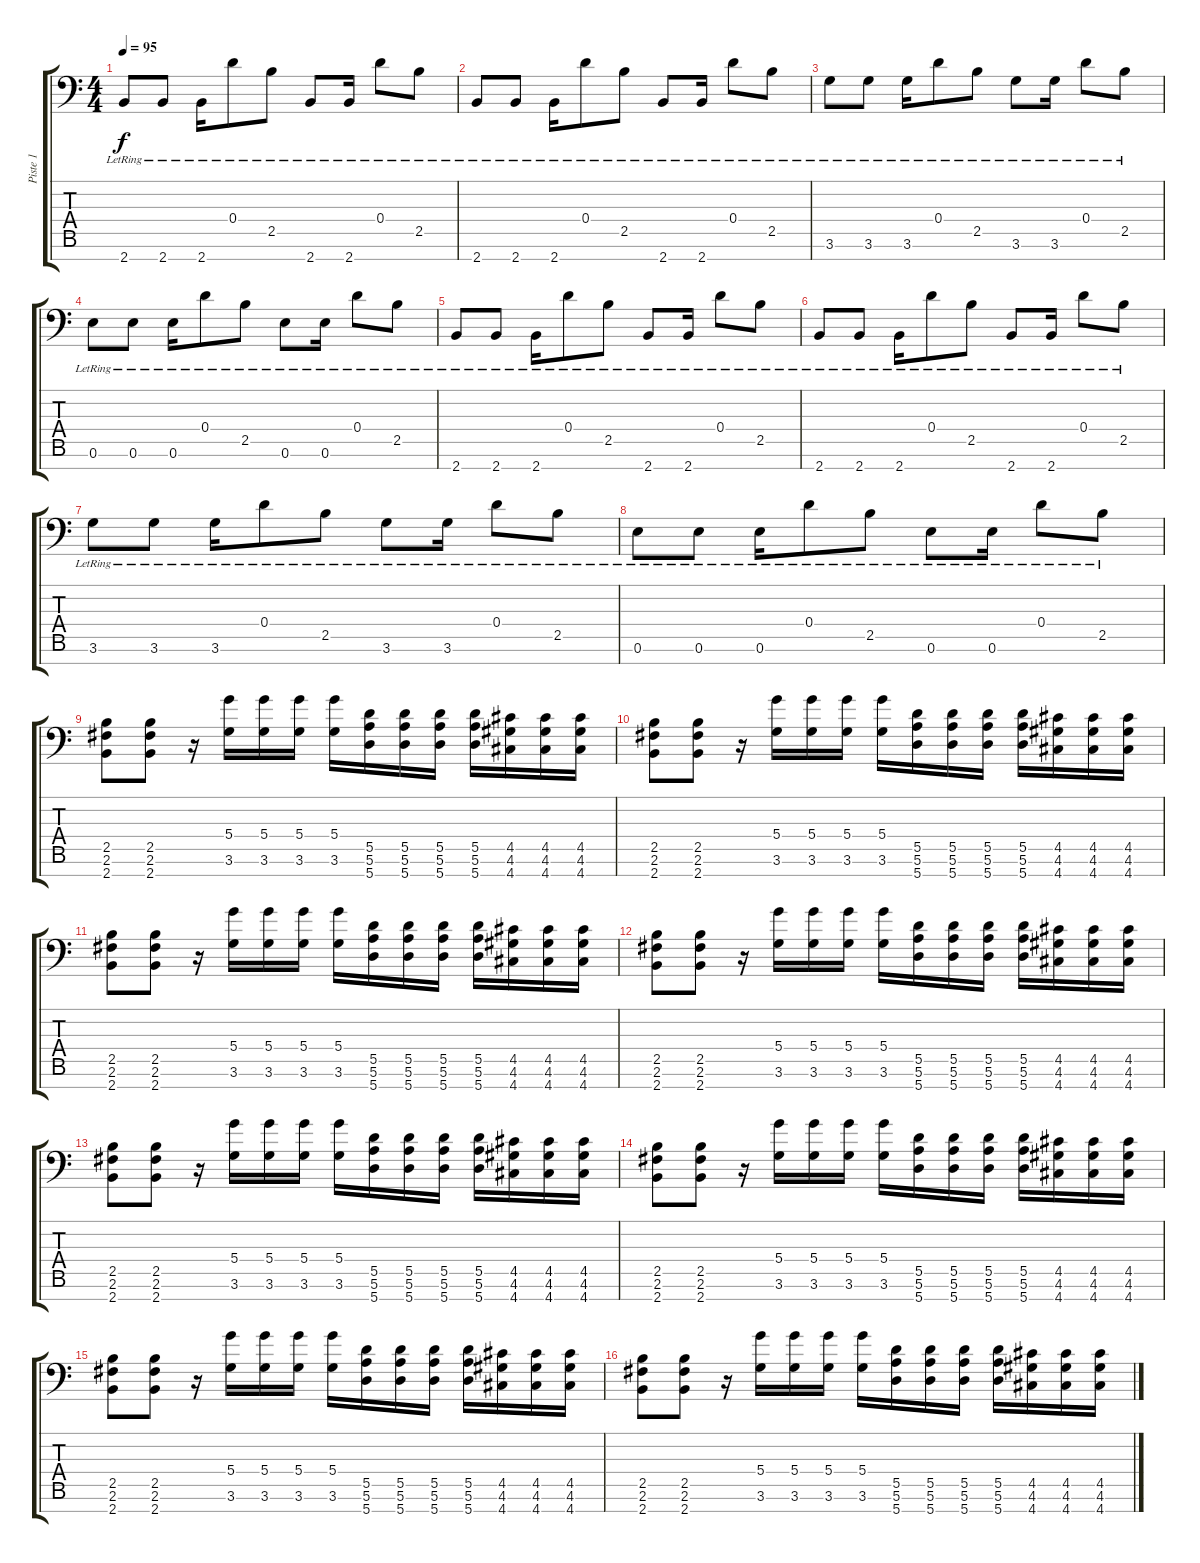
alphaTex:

\track ("Piste 1" "Piste 1") {instrument electricguitarclean}
\staff {score tabs}
\tuning (E4 B3 G3 D3 A2 E2 A1) {hide}
\ts (4 4)
\tempo 95
\clef f4
\ks c
2.7{lr}.8{dy f} 2.7{lr}.8 2.7{lr}.16 0.4{lr}.8 2.5{lr}.8 2.7{lr}.8 2.7{lr}.16 0.4{lr}.8 2.5{lr}.8 |
2.7{lr}.8 2.7{lr}.8 2.7{lr}.16 0.4{lr}.8 2.5{lr}.8 2.7{lr}.8 2.7{lr}.16 0.4{lr}.8 2.5{lr}.8 |
3.6{lr}.8 3.6{lr}.8 3.6{lr}.16 0.4{lr}.8 2.5{lr}.8 3.6{lr}.8 3.6{lr}.16 0.4{lr}.8 2.5{lr}.8 |
0.6{lr}.8 0.6{lr}.8 0.6{lr}.16 0.4{lr}.8 2.5{lr}.8 0.6{lr}.8 0.6{lr}.16 0.4{lr}.8 2.5{lr}.8 |
2.7{lr}.8 2.7{lr}.8 2.7{lr}.16 0.4{lr}.8 2.5{lr}.8 2.7{lr}.8 2.7{lr}.16 0.4{lr}.8 2.5{lr}.8 |
2.7{lr}.8 2.7{lr}.8 2.7{lr}.16 0.4{lr}.8 2.5{lr}.8 2.7{lr}.8 2.7{lr}.16 0.4{lr}.8 2.5{lr}.8 |
3.6{lr}.8 3.6{lr}.8 3.6{lr}.16 0.4{lr}.8 2.5{lr}.8 3.6{lr}.8 3.6{lr}.16 0.4{lr}.8 2.5{lr}.8 |
0.6{lr}.8 0.6{lr}.8 0.6{lr}.16 0.4{lr}.8 2.5{lr}.8 0.6{lr}.8 0.6{lr}.16 0.4{lr}.8 2.5{lr}.8 |
(2.5 2.6 2.7).8{volume 16 instrument overdrivenguitar} (2.5 2.6 2.7).8 r.16 (5.4 3.6).16{volume 10} (5.4 3.6).16 (5.4 3.6).16 (5.4 3.6).16 (5.5 5.6 5.7).16 (5.5 5.6 5.7).16 (5.5 5.6 5.7).16 (5.5 5.6 5.7).16 (4.5 4.6 4.7).16 (4.5 4.6 4.7).16 (4.5 4.6 4.7).16 |
(2.5 2.6 2.7).8{volume 16} (2.5 2.6 2.7).8 r.16 (5.4 3.6).16 (5.4 3.6).16 (5.4 3.6).16 (5.4 3.6).16 (5.5 5.6 5.7).16 (5.5 5.6 5.7).16 (5.5 5.6 5.7).16 (5.5 5.6 5.7).16 (4.5 4.6 4.7).16 (4.5 4.6 4.7).16 (4.5 4.6 4.7).16 |
(2.5 2.6 2.7).8 (2.5 2.6 2.7).8 r.16 (5.4 3.6).16 (5.4 3.6).16 (5.4 3.6).16 (5.4 3.6).16 (5.5 5.6 5.7).16 (5.5 5.6 5.7).16 (5.5 5.6 5.7).16 (5.5 5.6 5.7).16 (4.5 4.6 4.7).16 (4.5 4.6 4.7).16 (4.5 4.6 4.7).16 |
(2.5 2.6 2.7).8 (2.5 2.6 2.7).8 r.16 (5.4 3.6).16 (5.4 3.6).16 (5.4 3.6).16 (5.4 3.6).16 (5.5 5.6 5.7).16 (5.5 5.6 5.7).16 (5.5 5.6 5.7).16 (5.5 5.6 5.7).16 (4.5 4.6 4.7).16 (4.5 4.6 4.7).16 (4.5 4.6 4.7).16 |
(2.5 2.6 2.7).8 (2.5 2.6 2.7).8 r.16 (5.4 3.6).16 (5.4 3.6).16 (5.4 3.6).16 (5.4 3.6).16 (5.5 5.6 5.7).16 (5.5 5.6 5.7).16 (5.5 5.6 5.7).16 (5.5 5.6 5.7).16 (4.5 4.6 4.7).16 (4.5 4.6 4.7).16 (4.5 4.6 4.7).16 |
(2.5 2.6 2.7).8 (2.5 2.6 2.7).8 r.16 (5.4 3.6).16 (5.4 3.6).16 (5.4 3.6).16 (5.4 3.6).16 (5.5 5.6 5.7).16 (5.5 5.6 5.7).16 (5.5 5.6 5.7).16 (5.5 5.6 5.7).16 (4.5 4.6 4.7).16 (4.5 4.6 4.7).16 (4.5 4.6 4.7).16 |
(2.5 2.6 2.7).8 (2.5 2.6 2.7).8 r.16 (5.4 3.6).16 (5.4 3.6).16 (5.4 3.6).16 (5.4 3.6).16 (5.5 5.6 5.7).16 (5.5 5.6 5.7).16 (5.5 5.6 5.7).16 (5.5 5.6 5.7).16 (4.5 4.6 4.7).16 (4.5 4.6 4.7).16 (4.5 4.6 4.7).16 |
(2.5 2.6 2.7).8 (2.5 2.6 2.7).8 r.16 (5.4 3.6).16 (5.4 3.6).16 (5.4 3.6).16 (5.4 3.6).16 (5.5 5.6 5.7).16 (5.5 5.6 5.7).16 (5.5 5.6 5.7).16 (5.5 5.6 5.7).16 (4.5 4.6 4.7).16 (4.5 4.6 4.7).16 (4.5 4.6 4.7).16
